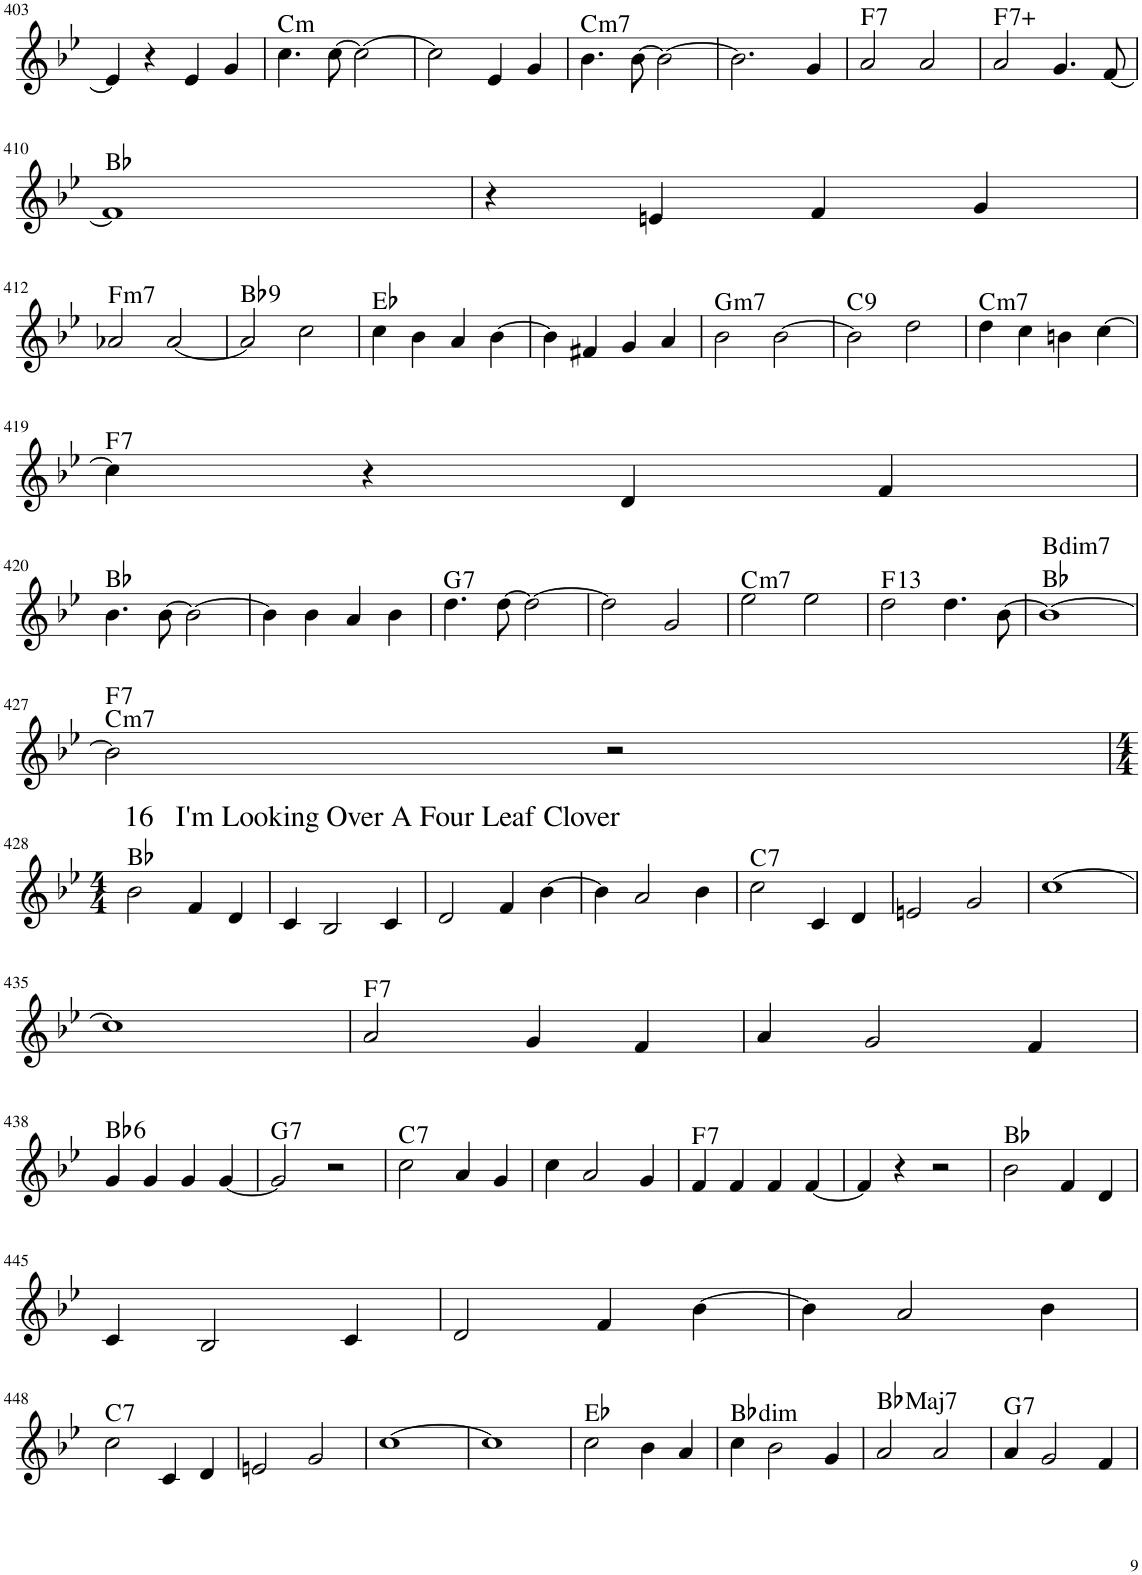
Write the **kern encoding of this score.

**kern	**harte
*part1	*part1
*staff1	*
*I"Electric Piano	*
*I'E.Pno	*
!!LO:PB:g=z
*clefG2	*
*k[b-e-]	*
*M4/4	*
=403	=403
4e-/]	.
4r	.
4e-/	.
4g/	.
=404	=404
!	!LO:H:kt=m
4.cc\	C:min
[8cc\	.
2cc\_	.
=405	=405
2cc\]	.
4e-/	.
4g/	.
=406	=406
!	!LO:H:kt=m7
4.b-\	C:min7
[8b-\	.
2b-\_	.
=407	=407
2.b-\]	.
4g/	.
=408	=408
!	!LO:H:kt=7
2a/	F:7
2a/	.
=409	=409
!	!LO:H:kt=7+
2a/	F:aug(b7)
4.g/	.
[8f/	.
!!LO:LB:g=z
=410	=410
1f]	Bb:maj
=411	=411
4r	.
4en/	.
4f/	.
4g/	.
!!LO:LB:g=z
=412	=412
!	!LO:H:kt=m7
2a-X/	F:min7
[2a-/	.
=413	=413
!	!LO:H:kt=9
2a-/]	Bb:9
2cc\	.
=414	=414
4cc\	Eb:maj
4b-\	.
4a/	.
[4b-\	.
=415	=415
4b-\]	.
4f#X/	.
4g/	.
4a/	.
=416	=416
!	!LO:H:kt=m7
2b-\	G:min7
[2b-\	.
=417	=417
!	!LO:H:kt=9
2b-\]	C:9
2dd\	.
=418	=418
!	!LO:H:kt=m7
4dd\	C:min7
4cc\	.
4bn\	.
[4cc\	.
!!LO:LB:g=z
=419	=419
!	!LO:H:kt=7
4cc\]	F:7
4r	.
4d/	.
4f/	.
!!LO:LB:g=z
=420	=420
4.b-\	Bb:maj
[8b-\	.
2b-\_	.
=421	=421
4b-\]	.
4b-\	.
4a/	.
4b-\	.
=422	=422
!	!LO:H:kt=7
4.dd\	G:7
[8dd\	.
2dd\_	.
=423	=423
2dd\]	.
2g/	.
=424	=424
!	!LO:H:kt=m7
2ee-\	C:min7
2ee-\	.
=425	=425
!	!LO:H:kt=13
2dd\	F:9(11,13)
4.dd\	.
[8b-\	.
=426	=426
!	!LO:H:n=2:kt=dim7
1b-_	Bb:maj B:dim7
!!LO:LB:g=z
=427	=427
!	!LO:H:n=1:kt=m7
!	!LO:H:n=2:kt=7
2b-\]	C:min7 F:7
2r	.
!!LO:LB:g=z
=428	=428
*M4/4	*
!LO:TX:a:t=16   I'm Looking Over A Four Leaf Clover	!
2b-\	Bb:maj
4f/	.
4d/	.
=429	=429
4c/	.
2B-/	.
4c/	.
=430	=430
2d/	.
4f/	.
[4b-\	.
=431	=431
4b-\]	.
2a/	.
4b-\	.
=432	=432
!	!LO:H:kt=7
2cc\	C:7
4c/	.
4d/	.
=433	=433
2en/	.
2g/	.
=434	=434
[1cc	.
!!LO:LB:g=z
=435	=435
1cc]	.
=436	=436
!	!LO:H:kt=7
2a/	F:7
4g/	.
4f/	.
=437	=437
4a/	.
2g/	.
4f/	.
!!LO:LB:g=z
=438	=438
!	!LO:H:kt=6
4g/	Bb:maj6
4g/	.
4g/	.
[4g/	.
=439	=439
!	!LO:H:kt=7
2g/]	G:7
2r	.
=440	=440
!	!LO:H:kt=7
2cc\	C:7
4a/	.
4g/	.
=441	=441
4cc\	.
2a/	.
4g/	.
=442	=442
!	!LO:H:kt=7
4f/	F:7
4f/	.
4f/	.
[4f/	.
=443	=443
4f/]	.
4r	.
2r	.
=444	=444
2b-\	Bb:maj
4f/	.
4d/	.
!!LO:LB:g=z
=445	=445
4c/	.
2B-/	.
4c/	.
=446	=446
2d/	.
4f/	.
[4b-\	.
=447	=447
4b-\]	.
2a/	.
4b-\	.
!!LO:LB:g=z
=448	=448
!	!LO:H:kt=7
2cc\	C:7
4c/	.
4d/	.
=449	=449
2en/	.
2g/	.
=450	=450
[1cc	.
=451	=451
1cc]	.
=452	=452
2cc\	Eb:maj
4b-\	.
4a/	.
=453	=453
!	!LO:H:kt=dim
4cc\	Bb:dim
2b-\	.
4g/	.
=454	=454
!	!LO:H:kt=Maj7
2a/	Bb:maj7
2a/	.
=455	=455
!	!LO:H:kt=7
4a/	G:7
2g/	.
4f/	.
=	=
*-	*-
